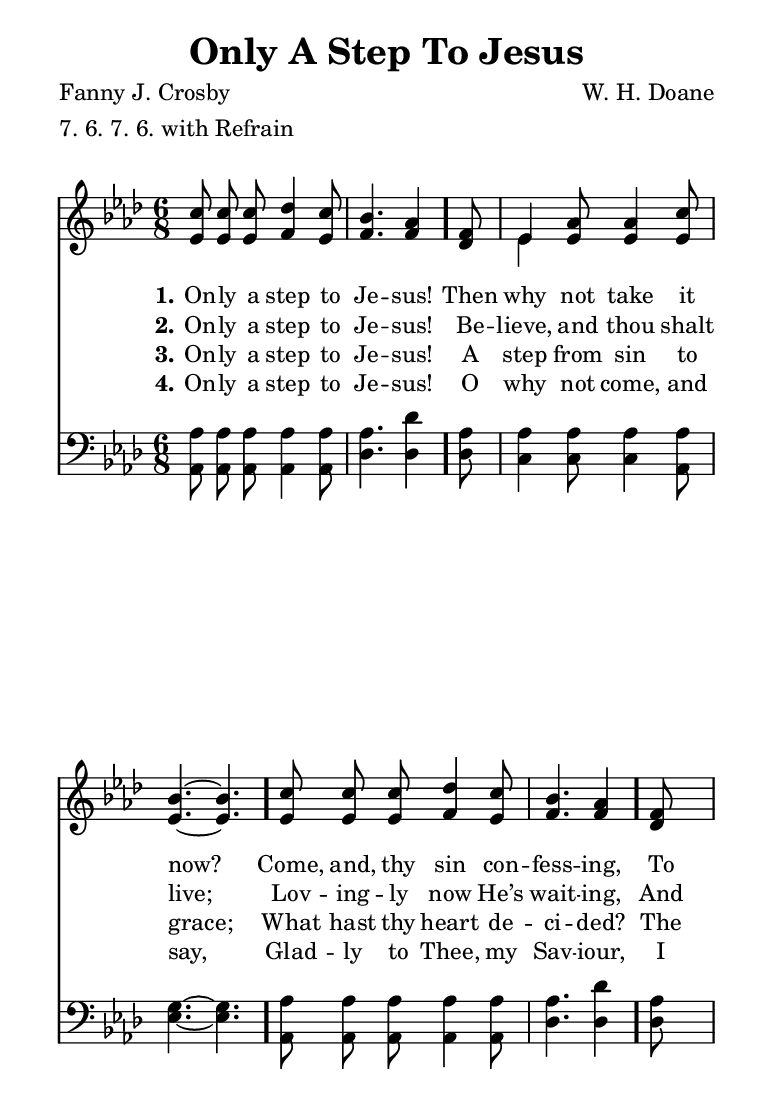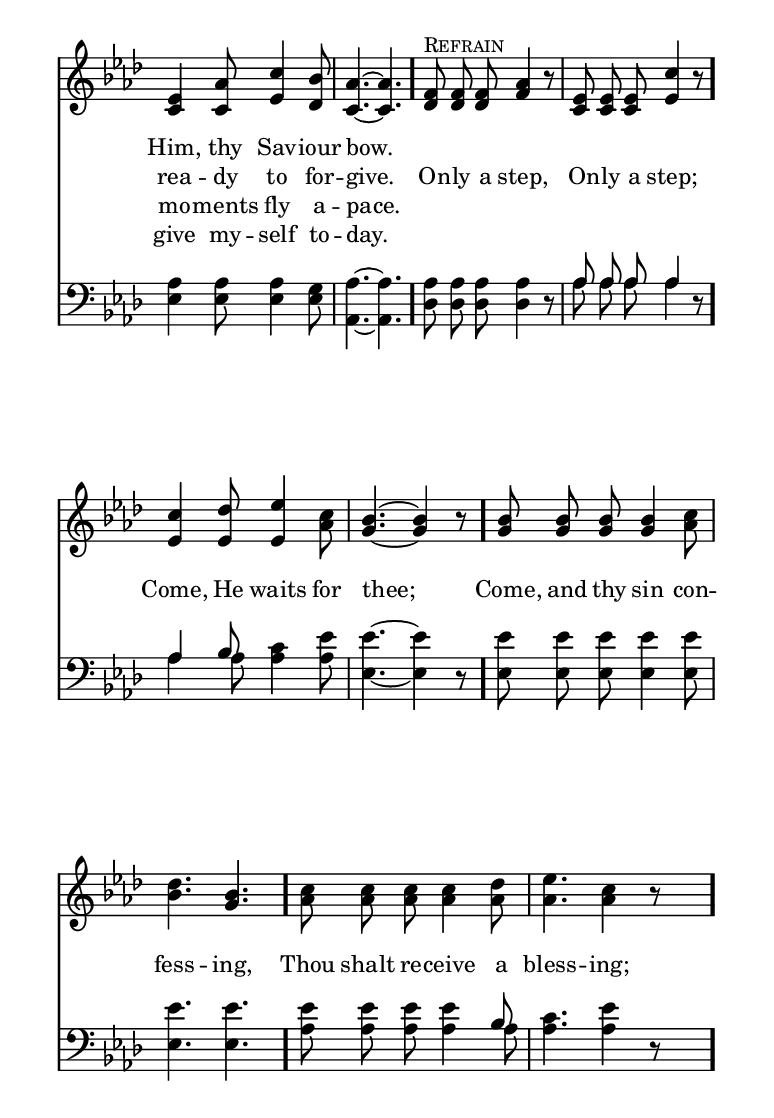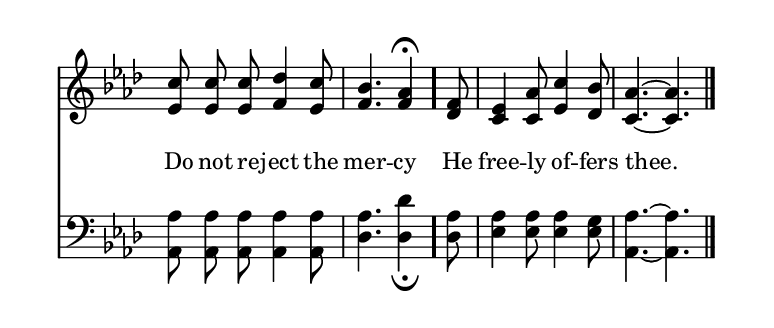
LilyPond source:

\include "common/global.ily"
\paper {
  \include "common/paper.ily"
}

\header{
  hymnnumber = "113"
  title = "Only A Step To Jesus"
  tunename = ""
  meter = "7. 6. 7. 6. with Refrain"
  poet = "Fanny J. Crosby"
  composer = "W. H. Doane"
  %copyright = ""
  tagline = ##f
}

% for fermata in MIDI
ta = { \tempo 4=80 }
tb = { \tempo 4=40 }

patternAA = { \ta c8 c8 c8 c4 c8 | c4. c4 }
patternAB = { \ta c8 c8 c8 c4 c8 | c4. c4. }
patternAC = { \ta c8 c8 c8 c4 c8 | c4. c4 }
patternAD = { \ta c8 c8 c8 c4 c8 | c4. \tb c4 }

patternBA = { \ta c8 | c4 c8 c4 c8 | c4. ~ c4. }

patternCA = { \ta c8 c8 c8 c4 c8 }
patternCB = { \ta c4 c8 c4 c8 | c4. ~ c4 c8 }

global = {
  \include "common/overrides.ily"
  \override Staff.TimeSignature.style = #'numbered
  \time 6/8
  \override Score.MetronomeMark.transparent = ##t % hide all fermata changes too
  \ta
  \key aes \major
  %\partial 4
  \autoBeamOff
}

notesSoprano = {
\global
\relative c'' {

  \changePitch \patternAA { c c c des c | bes aes }
  \changePitch \patternBA { f | ees aes aes c | bes bes }
  \changePitch \patternAA { c c c des c | bes aes }
  \changePitch \patternBA { f | ees aes c bes | aes aes }

  << s^\markup { \small \caps "Refrain" }
  \changePitch \patternCA { f f f aes r | ees ees ees c' r } >>
  \changePitch \patternCB { c des ees c | bes bes r }
  \changePitch \patternAB { bes bes bes bes c | des bes }
  \changePitch \patternAC { c c c c des | ees c r }
  \changePitch \patternAD { c c c des c | bes aes \fermata }
  \changePitch \patternBA { f | ees aes c bes | aes aes }

  \bar "|."

}
}

notesAlto = {
\global
\relative e' {

  \changePitch \patternAA { ees ees ees f ees | f f }
  \changePitch \patternBA { des | ees ees ees ees | ees ees }
  \changePitch \patternAA { ees ees ees f ees | f f }
  \changePitch \patternBA { des | c c ees des | c c }

  \changePitch \patternCA { des des des f r | c c c ees r }
  \changePitch \patternCB { ees ees ees aes | g g r }
  \changePitch \patternAB { g g g g aes | bes g }
  \changePitch \patternAC { aes aes aes aes aes | aes aes r }
  \changePitch \patternAA { ees ees ees f ees | f f }
  \changePitch \patternBA { des | c c ees des | c c }

}
}

notesTenor = {
\global
\relative a {

  \changePitch \patternAA { aes aes aes aes aes | aes des }
  \changePitch \patternBA { aes | aes aes aes aes | g g }
  \changePitch \patternAA { aes aes aes aes aes | aes des }
  \changePitch \patternBA { aes | aes aes aes g | aes aes }

  \changePitch \patternCA { aes aes aes aes r | aes aes aes aes r }
  \changePitch \patternCB { aes bes c ees | ees ees r }
  \changePitch \patternAB { ees ees ees ees ees | ees ees }
  \changePitch \patternAC { ees ees ees ees bes | c ees r }
  \changePitch \patternAA { aes, aes aes aes aes | aes des }
  \changePitch \patternBA { aes | aes aes aes g | aes aes }

}
}

notesBass = {
\global
\relative f, {

  \changePitch \patternAA { aes aes aes aes aes | des des }
  \changePitch \patternBA { des | c c c aes | ees' ees }
  \changePitch \patternAA { aes, aes aes aes aes | des des }
  \changePitch \patternBA { des | ees ees ees ees | aes, aes }

  \changePitch \patternCA { des des des des r | aes' aes aes aes r }
  \changePitch \patternCB { aes aes aes aes | ees ees r }
  \changePitch \patternAB { ees ees ees ees ees | ees ees }
  \changePitch \patternAC { aes aes aes aes aes | aes aes r }
  \changePitch \patternAA { aes, aes aes aes aes | des des_\fermata }
  \changePitch \patternBA { des | ees ees ees ees | aes, aes }

}
}

Refrain = \lyricmode {

On -- ly a step, On -- ly a step; \bar "."
Come, He waits for thee; \bar "."
Come, and thy sin con -- fess -- ing, \bar "."
Thou shalt re -- ceive a bless -- ing; \bar "."
Do not re -- ject the mer -- cy \bar "."
He free -- ly of -- fers thee. \bar "."

}

wordsA = \lyricmode {
\set stanza = "1."

On -- ly a step to Je -- sus! \bar "."
Then why not take it now? \bar "."
Come, and, thy sin con -- fess -- ing, \bar "."
To Him, thy Sav -- iour bow. \bar "." % original has "Thy"

}

wordsB = \lyricmode {
\set stanza = "2."

On -- ly a step to Je -- sus!
Be -- lieve, and thou shalt live;
Lov -- ing -- ly now He’s wait -- ing,
And rea -- dy to for -- give.

\Refrain

}

wordsC = \lyricmode {
\set stanza = "3."

On -- ly a step to Je -- sus!
A step from sin to grace;
What hast thy heart de -- ci -- ded?
The mo -- ments fly a -- pace.

}

wordsD = \lyricmode {
\set stanza = "4."

On -- ly a step to Je -- sus!
O why not come, and say,
Glad -- ly to Thee, my Sav -- iour,
I give my -- self to -- day.

}

\score {
  \context ChoirStaff <<
    \context Staff = upper <<
      \set Staff.autoBeaming = ##f
      \set ChoirStaff.systemStartDelimiter = #'SystemStartBar
      \set ChoirStaff.printPartCombineTexts = ##f
      \partcombine #'(2 . 9) \notesSoprano \notesAlto
      \context NullVoice = sopranos { \voiceOne << \notesSoprano >> }
      \context NullVoice = altos { \voiceTwo << \notesAlto >> }
      \context Lyrics = one   \lyricsto sopranos \wordsA
      \context Lyrics = two   \lyricsto sopranos \wordsB
      \context Lyrics = three \lyricsto sopranos \wordsC
      \context Lyrics = four  \lyricsto sopranos \wordsD
    >>
    \context Staff = men <<
      \set Staff.autoBeaming = ##f
      \clef bass
      \set ChoirStaff.printPartCombineTexts = ##f
      \partcombine #'(2 . 9) \notesTenor \notesBass
      \context NullVoice = tenors { \voiceOne << \notesTenor >> }
      \context NullVoice = basses { \voiceTwo << \notesBass >> }
    >>
  >>
  \layout {
    \include "common/layout.ily"
  }
  \midi{
    \include "common/midi.ily"
  }
}

\version "2.19.49"  % necessary for upgrading to future LilyPond versions.

% vi:set et ts=2 sw=2 ai nocindent syntax=lilypond:
